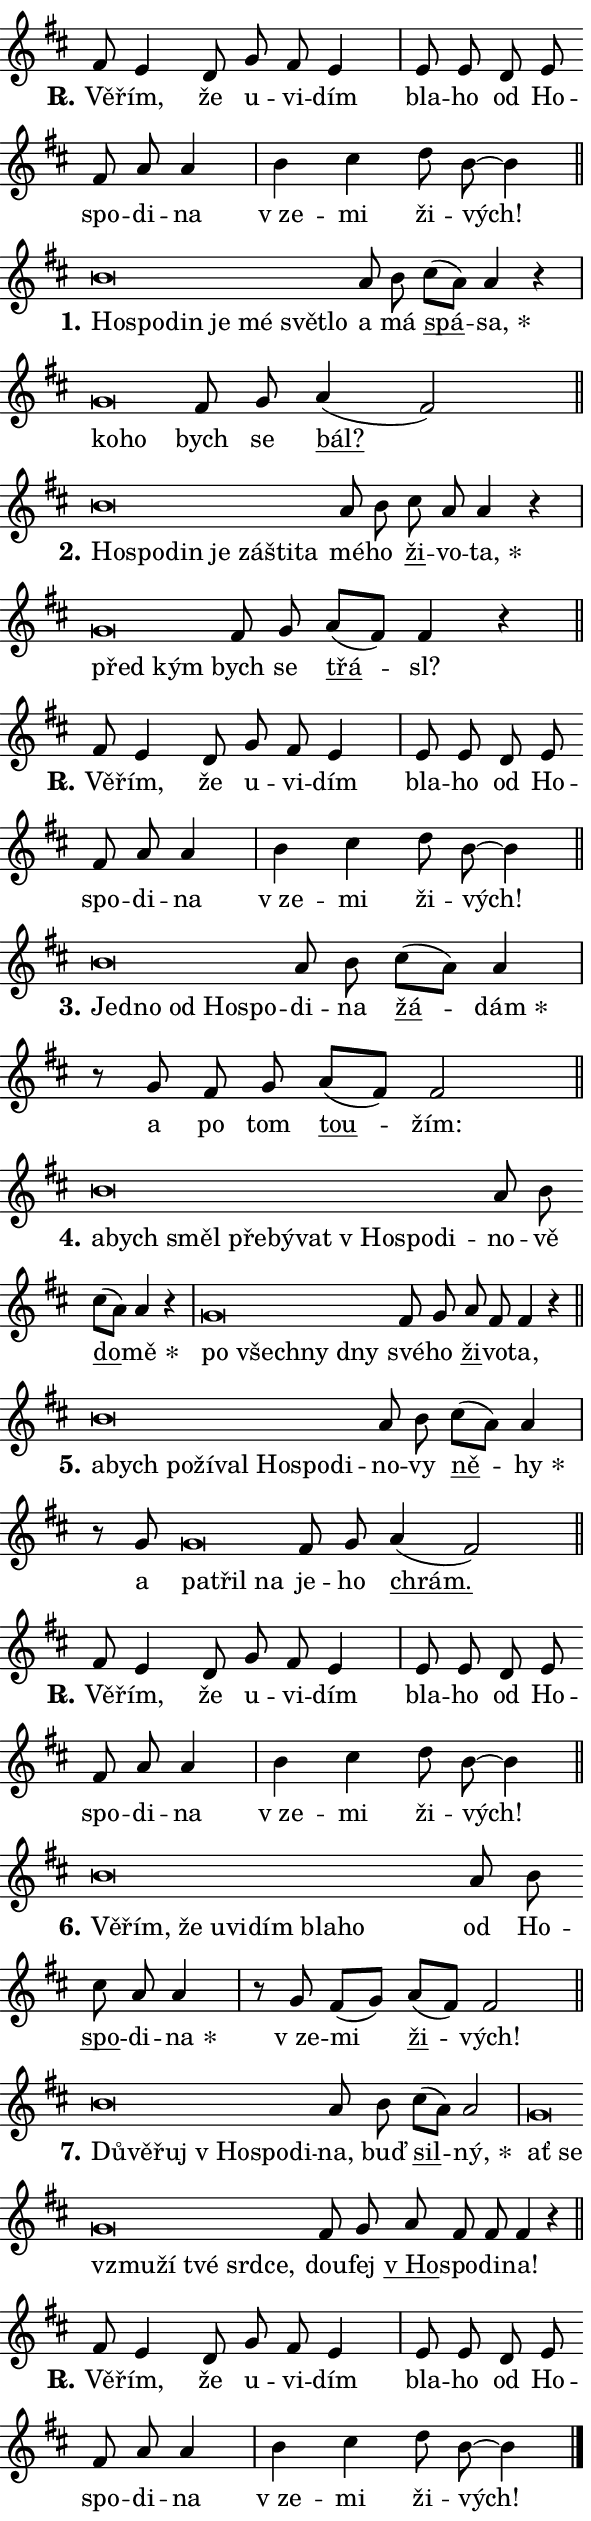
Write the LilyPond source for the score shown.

\version "2.24.0"
\header { tagline = "" }
\paper {
  indent = 0\cm
  top-margin = 0\cm
  right-margin = 0.13\cm % to fit lyric hyphens
  bottom-margin = 0\cm
  left-margin = 0\cm
  paper-width = 10\cm
  page-breaking = #ly:one-page-breaking
  system-system-spacing.basic-distance = #11
  score-system-spacing.basic-distance = #11
  ragged-last = ##f
}


%% Author: Thomas Morley
%% https://lists.gnu.org/archive/html/lilypond-user/2020-05/msg00002.html
#(define (line-position grob)
"Returns position of @var[grob} in current system:
   @code{'start}, if at first time-step
   @code{'end}, if at last time-step
   @code{'middle} otherwise
"
  (let* ((col (ly:item-get-column grob))
         (ln (ly:grob-object col 'left-neighbor))
         (rn (ly:grob-object col 'right-neighbor))
         (col-to-check-left (if (ly:grob? ln) ln col))
         (col-to-check-right (if (ly:grob? rn) rn col))
         (break-dir-left
           (and
             (ly:grob-property col-to-check-left 'non-musical #f)
             (ly:item-break-dir col-to-check-left)))
         (break-dir-right
           (and
             (ly:grob-property col-to-check-right 'non-musical #f)
             (ly:item-break-dir col-to-check-right))))
        (cond ((eqv? 1 break-dir-left) 'start)
              ((eqv? -1 break-dir-right) 'end)
              (else 'middle))))

#(define (tranparent-at-line-position vctor)
  (lambda (grob)
  "Relying on @code{line-position} select the relevant enry from @var{vctor}.
Used to determine transparency,"
    (case (line-position grob)
      ((end) (not (vector-ref vctor 0)))
      ((middle) (not (vector-ref vctor 1)))
      ((start) (not (vector-ref vctor 2))))))

noteHeadBreakVisibility =
#(define-music-function (break-visibility)(vector?)
"Makes @code{NoteHead}s transparent relying on @var{break-visibility}"
#{
  \override NoteHead.transparent =
    #(tranparent-at-line-position break-visibility)
#})

#(define delete-ledgers-for-transparent-note-heads
  (lambda (grob)
    "Reads whether a @code{NoteHead} is transparent.
If so this @code{NoteHead} is removed from @code{'note-heads} from
@var{grob}, which is supposed to be @code{LedgerLineSpanner}.
As a result ledgers are not printed for this @code{NoteHead}"
    (let* ((nhds-array (ly:grob-object grob 'note-heads))
           (nhds-list
             (if (ly:grob-array? nhds-array)
                 (ly:grob-array->list nhds-array)
                 '()))
           ;; Relies on the transparent-property being done before
           ;; Staff.LedgerLineSpanner.after-line-breaking is executed.
           ;; This is fragile ...
           (to-keep
             (remove
               (lambda (nhd)
                 (ly:grob-property nhd 'transparent #f))
               nhds-list)))
      ;; TODO find a better method to iterate over grob-arrays, similiar
      ;; to filter/remove etc for lists
      ;; For now rebuilt from scratch
      (set! (ly:grob-object grob 'note-heads)  '())
      (for-each
        (lambda (nhd)
          (ly:pointer-group-interface::add-grob grob 'note-heads nhd))
        to-keep))))

squashNotes = {
  \override NoteHead.X-extent = #'(-0.2 . 0.2)
  \override NoteHead.Y-extent = #'(-0.75 . 0)
  \override NoteHead.stencil =
    #(lambda (grob)
       (let ((pos (ly:grob-property grob 'staff-position)))
         (begin
           (if (< pos -7) (display "ERROR: Lower brevis then expected\n") (display ""))
           (if (<= pos -6) ly:text-interface::print ly:note-head::print))))
}
unSquashNotes = {
  \revert NoteHead.X-extent
  \revert NoteHead.Y-extent
  \revert NoteHead.stencil
}

hideNotes = \noteHeadBreakVisibility #begin-of-line-visible
unHideNotes = \noteHeadBreakVisibility #all-visible

% work-around for resetting accidentals
% https://lilypond.org/doc/v2.23/Documentation/notation/displaying-rhythms#unmetered-music
cadenzaMeasure = {
  \cadenzaOff
  \partial 1024 s1024
  \cadenzaOn
}

#(define-markup-command (accent layout props text) (markup?)
  "Underline accented syllable"
  (interpret-markup layout props
    #{\markup \override #'(offset . 4.3) \underline { #text }#}))

responsum = \markup \concat {
  "R" \hspace #-1.05 \path #0.1 #'((moveto 0 0.07) (lineto 0.9 0.8)) \hspace #0.05 "."
}

spaceSize = #0.6828661417322834 % exact space size for TeX Gyre Schola

\layout {
  \context {
    \Staff
    \remove "Time_signature_engraver"
    \override LedgerLineSpanner.after-line-breaking = #delete-ledgers-for-transparent-note-heads
  }
  \context {
    \Lyrics {
      \override LyricSpace.minimum-distance = \spaceSize
      \override LyricText.font-name = #"TeX Gyre Schola"
      \override LyricText.font-size = 1
      \override StanzaNumber.font-name = #"TeX Gyre Schola Bold"
      \override StanzaNumber.font-size = 1
    }
  }
  \context {
    \Score 
    \override NoteHead.text =
      #(lambda (grob) 
        (let ((pos (ly:grob-property grob 'staff-position)))
          #{\markup {
            \combine
              \halign #-0.55 \raise #(if (= pos -6) 0 0.5) \override #'(thickness . 2) \draw-line #'(3.2 . 0)
              \musicglyph "noteheads.sM1"
          }#}))
  }
}

% magnetic-lyrics.ily
%
%   written by
%     Jean Abou Samra <jean@abou-samra.fr>
%     Werner Lemberg <wl@gnu.org>
%
%   adapted by
%     Jiri Hon <jiri.hon@gmail.com>
%
% Version 2022-Apr-15

% https://www.mail-archive.com/lilypond-user@gnu.org/msg149350.html

#(define (Left_hyphen_pointer_engraver context)
   "Collect syllable-hyphen-syllable occurrences in lyrics and store
them in properties.  This engraver only looks to the left.  For
example, if the lyrics input is @code{foo -- bar}, it does the
following.

@itemize @bullet
@item
Set the @code{text} property of the @code{LyricHyphen} grob between
@q{foo} and @q{bar} to @code{foo}.

@item
Set the @code{left-hyphen} property of the @code{LyricText} grob with
text @q{foo} to the @code{LyricHyphen} grob between @q{foo} and
@q{bar}.
@end itemize

Use this auxiliary engraver in combination with the
@code{lyric-@/text::@/apply-@/magnetic-@/offset!} hook."
   (let ((hyphen #f)
         (text #f))
     (make-engraver
      (acknowledgers
       ((lyric-syllable-interface engraver grob source-engraver)
        (set! text grob)))
      (end-acknowledgers
       ((lyric-hyphen-interface engraver grob source-engraver)
        ;(when (not (grob::has-interface grob 'lyric-space-interface))
          (set! hyphen grob)));)
      ((stop-translation-timestep engraver)
       (when (and text hyphen)
         (ly:grob-set-object! text 'left-hyphen hyphen))
       (set! text #f)
       (set! hyphen #f)))))

#(define (lyric-text::apply-magnetic-offset! grob)
   "If the space between two syllables is less than the value in
property @code{LyricText@/.details@/.squash-threshold}, move the right
syllable to the left so that it gets concatenated with the left
syllable.

Use this function as a hook for
@code{LyricText@/.after-@/line-@/breaking} if the
@code{Left_@/hyphen_@/pointer_@/engraver} is active."
   (let ((hyphen (ly:grob-object grob 'left-hyphen #f)))
     (when hyphen
       (let ((left-text (ly:spanner-bound hyphen LEFT)))
         (when (grob::has-interface left-text 'lyric-syllable-interface)
           (let* ((common (ly:grob-common-refpoint grob left-text X))
                  (this-x-ext (ly:grob-extent grob common X))
                  (left-x-ext
                   (begin
                     ;; Trigger magnetism for left-text.
                     (ly:grob-property left-text 'after-line-breaking)
                     (ly:grob-extent left-text common X)))
                  ;; `delta` is the gap width between two syllables.
                  (delta (- (interval-start this-x-ext)
                            (interval-end left-x-ext)))
                  (details (ly:grob-property grob 'details))
                  (threshold (assoc-get 'squash-threshold details 0.2)))
             (when (< delta threshold)
               (let* (;; We have to manipulate the input text so that
                      ;; ligatures crossing syllable boundaries are not
                      ;; disabled.  For languages based on the Latin
                      ;; script this is essentially a beautification.
                      ;; However, for non-Western scripts it can be a
                      ;; necessity.
                      (lt (ly:grob-property left-text 'text))
                      (rt (ly:grob-property grob 'text))
                      (is-space (grob::has-interface hyphen 'lyric-space-interface))
                      (space (if is-space " " ""))
                      (extra-delta (if is-space spaceSize 0))
                      ;; Append new syllable.
                      (ltrt-space (if (and (string? lt) (string? rt))
                                (string-append lt space rt)
                                (make-concat-markup (list lt space rt))))
                      ;; Right-align `ltrt` to the right side.
                      (ltrt-space-markup (grob-interpret-markup
                               grob
                               (make-translate-markup
                                (cons (interval-length this-x-ext) 0)
                                (make-right-align-markup ltrt-space)))))
                 (begin
                   ;; Don't print `left-text`.
                   (ly:grob-set-property! left-text 'stencil #f)
                   ;; Set text and stencil (which holds all collected
                   ;; syllables so far) and shift it to the left.
                   (ly:grob-set-property! grob 'text ltrt-space)
                   (ly:grob-set-property! grob 'stencil ltrt-space-markup)
                   (ly:grob-translate-axis! grob (- (- delta extra-delta)) X))))))))))


#(define (lyric-hyphen::displace-bounds-first grob)
   ;; Make very sure this callback isn't triggered too early.
   (let ((left (ly:spanner-bound grob LEFT))
         (right (ly:spanner-bound grob RIGHT)))
     (ly:grob-property left 'after-line-breaking)
     (ly:grob-property right 'after-line-breaking)
     (ly:lyric-hyphen::print grob)))

squashThreshold = #0.4

\layout {
  \context {
    \Lyrics
    \consists #Left_hyphen_pointer_engraver
    \override LyricText.after-line-breaking =
      #lyric-text::apply-magnetic-offset!
    \override LyricHyphen.stencil = #lyric-hyphen::displace-bounds-first
    \override LyricText.details.squash-threshold = \squashThreshold
    \override LyricHyphen.minimum-distance = 0
    \override LyricHyphen.minimum-length = \squashThreshold
  }
}

squashText = \override LyricText.details.squash-threshold = 9999
unSquashText = \override LyricText.details.squash-threshold = \squashThreshold

leftText = \override LyricText.self-alignment-X = #LEFT
unLeftText = \revert LyricText.self-alignment-X

starOffset = #(lambda (grob) 
                (let ((x_offset (ly:self-alignment-interface::aligned-on-x-parent grob)))
                  (if (= x_offset 0) 0 (+ x_offset 1.2))))

star = #(define-music-function (syllable)(string?)
"Append star separator at the end of a syllable"
#{
  \once \override LyricText.X-offset = #starOffset
  \lyricmode { \markup {
    #syllable
    \override #'((font-name . "TeX Gyre Schola Bold")) \hspace #0.2 \lower #0.65 \larger "*"
  } }
#})

starAccent = #(define-music-function (syllable)(string?)
"Append star separator at the end of a syllable and make accent"
#{
  \once \override LyricText.X-offset = #starOffset
  \lyricmode { \markup {
    \accent #syllable
    \override #'((font-name . "TeX Gyre Schola Bold")) \hspace #0.2 \lower #0.65 \larger "*"
  } }
#})

breath = #(define-music-function (syllable)(string?)
"Append breathing indicator at the end of a syllable"
#{
  \lyricmode { \markup { #syllable "+" } }
#})

optionalBreath = #(define-music-function (syllable)(string?)
"Append optional breathing indicator at the end of a syllable"
#{
  \lyricmode { \markup { #syllable "(+)" } }
#})


\score {
    <<
        \new Voice = "melody" { \cadenzaOn \key d \major \relative { fis'8 e4 d8 g fis e4 \cadenzaMeasure \bar "|" e8 e d e \bar "" fis a a4 \cadenzaMeasure \bar "|" b cis d8 b~ b4 \cadenzaMeasure \bar "||" \break } }
        \new Lyrics \lyricsto "melody" { \lyricmode { \set stanza = \responsum
Vě -- řím, že u -- vi -- dím bla -- ho od Ho -- spo -- di -- na "v ze" -- mi ži -- vých! } }
    >>
    \layout {}
}

\score {
    <<
        \new Voice = "melody" { \cadenzaOn \key d \major \relative { \squashNotes b'\breve*1/16 \hideNotes \breve*1/16 \bar "" \breve*1/16 \bar "" \breve*1/16 \bar "" \breve*1/16 \bar "" \breve*1/16 \breve*1/16 \bar "" \unHideNotes \unSquashNotes a8 b \bar "" cis[( a)] a4 r \cadenzaMeasure \bar "|" \squashNotes g\breve*1/16 \hideNotes \breve*1/16 \bar "" \unHideNotes \unSquashNotes fis8 g \bar "" a4(fis2) \cadenzaMeasure \bar "||" \break } }
        \new Lyrics \lyricsto "melody" { \lyricmode { \set stanza = "1."
\leftText Ho -- \squashText spo -- din je mé svět -- lo \unLeftText \unSquashText a má \markup \accent spá -- \star sa, \leftText ko -- \squashText ho \unLeftText \unSquashText bych se \markup \accent bál? } }
    >>
    \layout {}
}

\score {
    <<
        \new Voice = "melody" { \cadenzaOn \key d \major \relative { \squashNotes b'\breve*1/16 \hideNotes \breve*1/16 \bar "" \breve*1/16 \bar "" \breve*1/16 \bar "" \breve*1/16 \bar "" \breve*1/16 \breve*1/16 \bar "" \unHideNotes \unSquashNotes a8 b \bar "" cis a a4 r \cadenzaMeasure \bar "|" \squashNotes g\breve*1/16 \hideNotes \breve*1/16 \bar "" \unHideNotes \unSquashNotes fis8 g \bar "" a[(fis)] fis4 r \cadenzaMeasure \bar "||" \break } }
        \new Lyrics \lyricsto "melody" { \lyricmode { \set stanza = "2."
\leftText Ho -- \squashText spo -- din je zá -- šti -- ta \unLeftText \unSquashText mé -- ho \markup \accent ži -- vo -- \star ta, \leftText před \squashText kým \unLeftText \unSquashText bych se \markup \accent třá -- sl? } }
    >>
    \layout {}
}

\score {
    <<
        \new Voice = "melody" { \cadenzaOn \key d \major \relative { fis'8 e4 d8 g fis e4 \cadenzaMeasure \bar "|" e8 e d e \bar "" fis a a4 \cadenzaMeasure \bar "|" b cis d8 b~ b4 \cadenzaMeasure \bar "||" \break } }
        \new Lyrics \lyricsto "melody" { \lyricmode { \set stanza = \responsum
Vě -- řím, že u -- vi -- dím bla -- ho od Ho -- spo -- di -- na "v ze" -- mi ži -- vých! } }
    >>
    \layout {}
}

\score {
    <<
        \new Voice = "melody" { \cadenzaOn \key d \major \relative { \squashNotes b'\breve*1/16 \hideNotes \breve*1/16 \bar "" \breve*1/16 \bar "" \breve*1/16 \breve*1/16 \bar "" \unHideNotes \unSquashNotes a8 b \bar "" cis[( a)] a4 \cadenzaMeasure \bar "|" r8 g8 fis8 g \bar "" a[(fis)] fis2 \cadenzaMeasure \bar "||" \break } }
        \new Lyrics \lyricsto "melody" { \lyricmode { \set stanza = "3."
\leftText Jed -- \squashText no od Ho -- spo -- \unLeftText \unSquashText di -- na \markup \accent žá -- \star dám a po tom \markup \accent tou -- žím: } }
    >>
    \layout {}
}

\score {
    <<
        \new Voice = "melody" { \cadenzaOn \key d \major \relative { \squashNotes b'\breve*1/16 \hideNotes \breve*1/16 \bar "" \breve*1/16 \bar "" \breve*1/16 \bar "" \breve*1/16 \bar "" \breve*1/16 \bar "" \breve*1/16 \bar "" \breve*1/16 \breve*1/16 \bar "" \unHideNotes \unSquashNotes a8 b \bar "" cis[( a)] a4 r \cadenzaMeasure \bar "|" \squashNotes g\breve*1/16 \hideNotes \breve*1/16 \bar "" \breve*1/16 \breve*1/16 \bar "" \unHideNotes \unSquashNotes fis8 g \bar "" a fis fis4 r \cadenzaMeasure \bar "||" \break } }
        \new Lyrics \lyricsto "melody" { \lyricmode { \set stanza = "4."
\leftText a -- \squashText bych směl pře -- bý -- vat "v Ho" -- spo -- di -- \unLeftText \unSquashText no -- vě \markup \accent do -- \star mě \leftText po \squashText všech -- ny dny \unLeftText \unSquashText své -- ho \markup \accent ži -- vo -- ta, } }
    >>
    \layout {}
}

\score {
    <<
        \new Voice = "melody" { \cadenzaOn \key d \major \relative { \squashNotes b'\breve*1/16 \hideNotes \breve*1/16 \bar "" \breve*1/16 \bar "" \breve*1/16 \bar "" \breve*1/16 \bar "" \breve*1/16 \bar "" \breve*1/16 \breve*1/16 \bar "" \unHideNotes \unSquashNotes a8 b \bar "" cis[( a)] a4 \cadenzaMeasure \bar "|" r8 g8 \squashNotes g\breve*1/16 \hideNotes \breve*1/16 \breve*1/16 \bar "" \unHideNotes \unSquashNotes fis8 g \bar "" a4(fis2) \cadenzaMeasure \bar "||" \break } }
        \new Lyrics \lyricsto "melody" { \lyricmode { \set stanza = "5."
\leftText a -- \squashText bych po -- ží -- val Ho -- spo -- di -- \unLeftText \unSquashText no -- vy \markup \accent ně -- \star hy a \leftText pa -- \squashText třil na \unLeftText \unSquashText je -- ho \markup \accent chrám. } }
    >>
    \layout {}
}

\score {
    <<
        \new Voice = "melody" { \cadenzaOn \key d \major \relative { fis'8 e4 d8 g fis e4 \cadenzaMeasure \bar "|" e8 e d e \bar "" fis a a4 \cadenzaMeasure \bar "|" b cis d8 b~ b4 \cadenzaMeasure \bar "||" \break } }
        \new Lyrics \lyricsto "melody" { \lyricmode { \set stanza = \responsum
Vě -- řím, že u -- vi -- dím bla -- ho od Ho -- spo -- di -- na "v ze" -- mi ži -- vých! } }
    >>
    \layout {}
}

\score {
    <<
        \new Voice = "melody" { \cadenzaOn \key d \major \relative { \squashNotes b'\breve*1/16 \hideNotes \breve*1/16 \bar "" \breve*1/16 \bar "" \breve*1/16 \bar "" \breve*1/16 \bar "" \breve*1/16 \bar "" \breve*1/16 \breve*1/16 \bar "" \unHideNotes \unSquashNotes a8 b \bar "" cis a a4 \cadenzaMeasure \bar "|" r8 g8 fis8[( g)] \bar "" a[( fis)] fis2 \cadenzaMeasure \bar "||" \break } }
        \new Lyrics \lyricsto "melody" { \lyricmode { \set stanza = "6."
\leftText Vě -- \squashText řím, že u -- vi -- dím bla -- ho \unLeftText \unSquashText od Ho -- \markup \accent spo -- di -- \star na "v ze" -- mi \markup \accent ži -- vých! } }
    >>
    \layout {}
}

\score {
    <<
        \new Voice = "melody" { \cadenzaOn \key d \major \relative { \squashNotes b'\breve*1/16 \hideNotes \breve*1/16 \bar "" \breve*1/16 \bar "" \breve*1/16 \bar "" \breve*1/16 \breve*1/16 \bar "" \unHideNotes \unSquashNotes a8 b \bar "" cis[( a)] a2 \cadenzaMeasure \bar "|" \squashNotes g\breve*1/16 \hideNotes \breve*1/16 \bar "" \breve*1/16 \bar "" \breve*1/16 \bar "" \breve*1/16 \bar "" \breve*1/16 \breve*1/16 \bar "" \unHideNotes \unSquashNotes fis8 g \bar "" a fis fis fis4 r \cadenzaMeasure \bar "||" \break } }
        \new Lyrics \lyricsto "melody" { \lyricmode { \set stanza = "7."
\leftText Dů -- \squashText vě -- řuj "v Ho" -- spo -- di -- \unLeftText \unSquashText na, buď \markup \accent sil -- \star ný, \leftText ať \squashText se vzmu -- ží tvé srd -- ce, \unLeftText \unSquashText dou -- fej \markup \accent "v Ho" -- spo -- di -- na! } }
    >>
    \layout {}
}

\score {
    <<
        \new Voice = "melody" { \cadenzaOn \key d \major \relative { fis'8 e4 d8 g fis e4 \cadenzaMeasure \bar "|" e8 e d e \bar "" fis a a4 \cadenzaMeasure \bar "|" b cis d8 b~ b4 \cadenzaMeasure \bar "||" \break } \bar "|." }
        \new Lyrics \lyricsto "melody" { \lyricmode { \set stanza = \responsum
Vě -- řím, že u -- vi -- dím bla -- ho od Ho -- spo -- di -- na "v ze" -- mi ži -- vých! } }
    >>
    \layout {}
}
